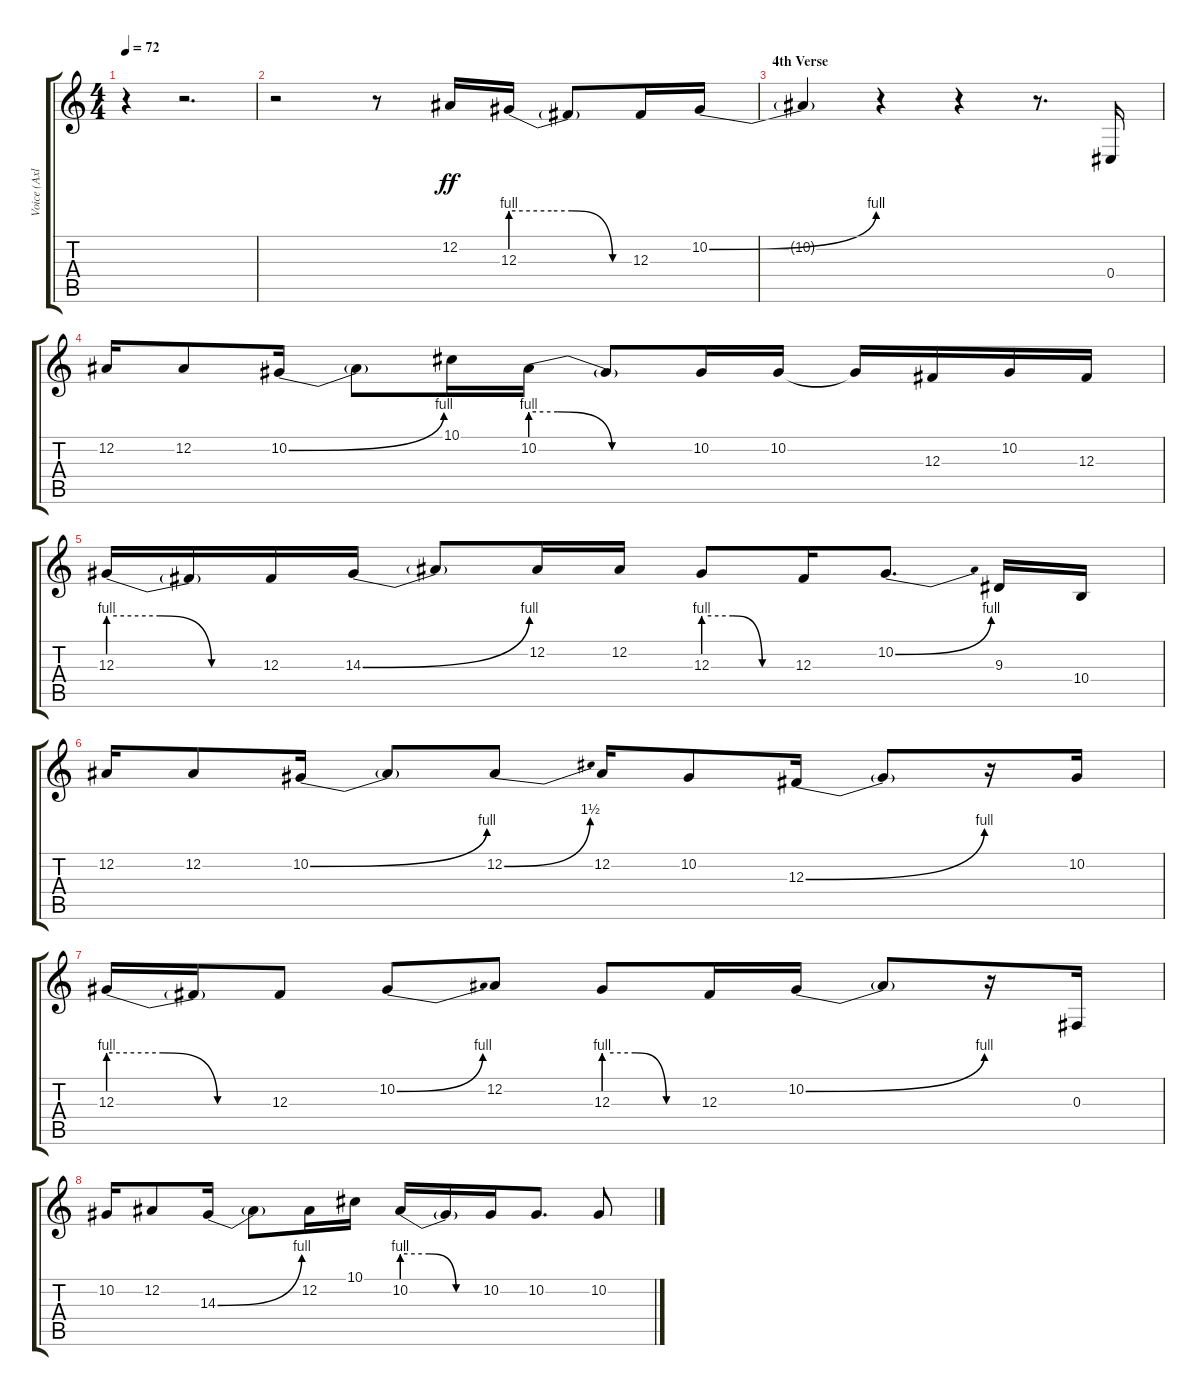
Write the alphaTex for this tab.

\track ("Voice (Axl)" "Voice (Axl") {instrument lead2sawtooth}
\staff {score tabs}
\tuning (Eb4 Bb3 Gb3 Db3 Ab2 Eb2) {hide}
\ts (4 4)
\tempo 72
\clef g2
\ks c
r.4{dy f} r.2{d} |
r.2 r.8 12.2.16{dy ff} 12.3{be (custom 0 4 20 4 30 4 50 0 60 0)}.16 12.3{t}.8 12.3.16 10.2{be (bend 0 0 60 4)}.16 |
\section ("" "4th Verse")
10.2{t}.4 r.4 r.4 r.8{d} 0.4.16 |
12.2.16 12.2.8 10.2{be (bend 0 0 60 4)}.16 10.2{t}.8 10.1.16 10.2{be (custom 0 4 10 4 30 0 40 0 60 0)}.16 10.2{t}.8 10.2.16 10.2.16 10.2{t}.16 12.3.16 10.2.16 12.3.16 |
12.3{be (custom 0 4 20 4 40 0 60 0)}.16 12.3{t}.16 12.3.16 14.3{be (bend 0 0 60 4)}.16 14.3{t}.8 12.2.16 12.2.16 12.3{be (custom 0 4 20 4 40 0 60 0)}.8 12.3.16 10.2{be (bend 0 0 60 4)}.8{d} 9.3.16 10.4.16 |
12.2.16 12.2.8 10.2{be (bend 0 0 60 4)}.16 10.2{t}.8 12.2{be (bend 0 0 60 6)}.8 12.2.16 10.2.8 12.3{be (bend 0 0 60 4)}.16 12.3{t}.8 r.16 10.2.16 |
12.3{be (custom 0 4 20 4 40 0 60 0)}.16 12.3{t}.16 12.3.8 10.2{be (bend 0 0 60 4)}.8 12.2.8 12.3{be (custom 0 4 20 4 40 0 60 0)}.8 12.3.16 10.2{be (bend 0 0 60 4)}.16 10.2{t}.8 r.16 0.3.16 |
10.2.16 12.2.8 14.3{be (bend 0 0 60 4)}.16 14.3{t}.8 12.2.16 10.1.16 10.2{be (custom 0 4 20 4 40 0 60 0)}.16 10.2{t}.16 10.2.16 10.2.8{d} 10.2.8
